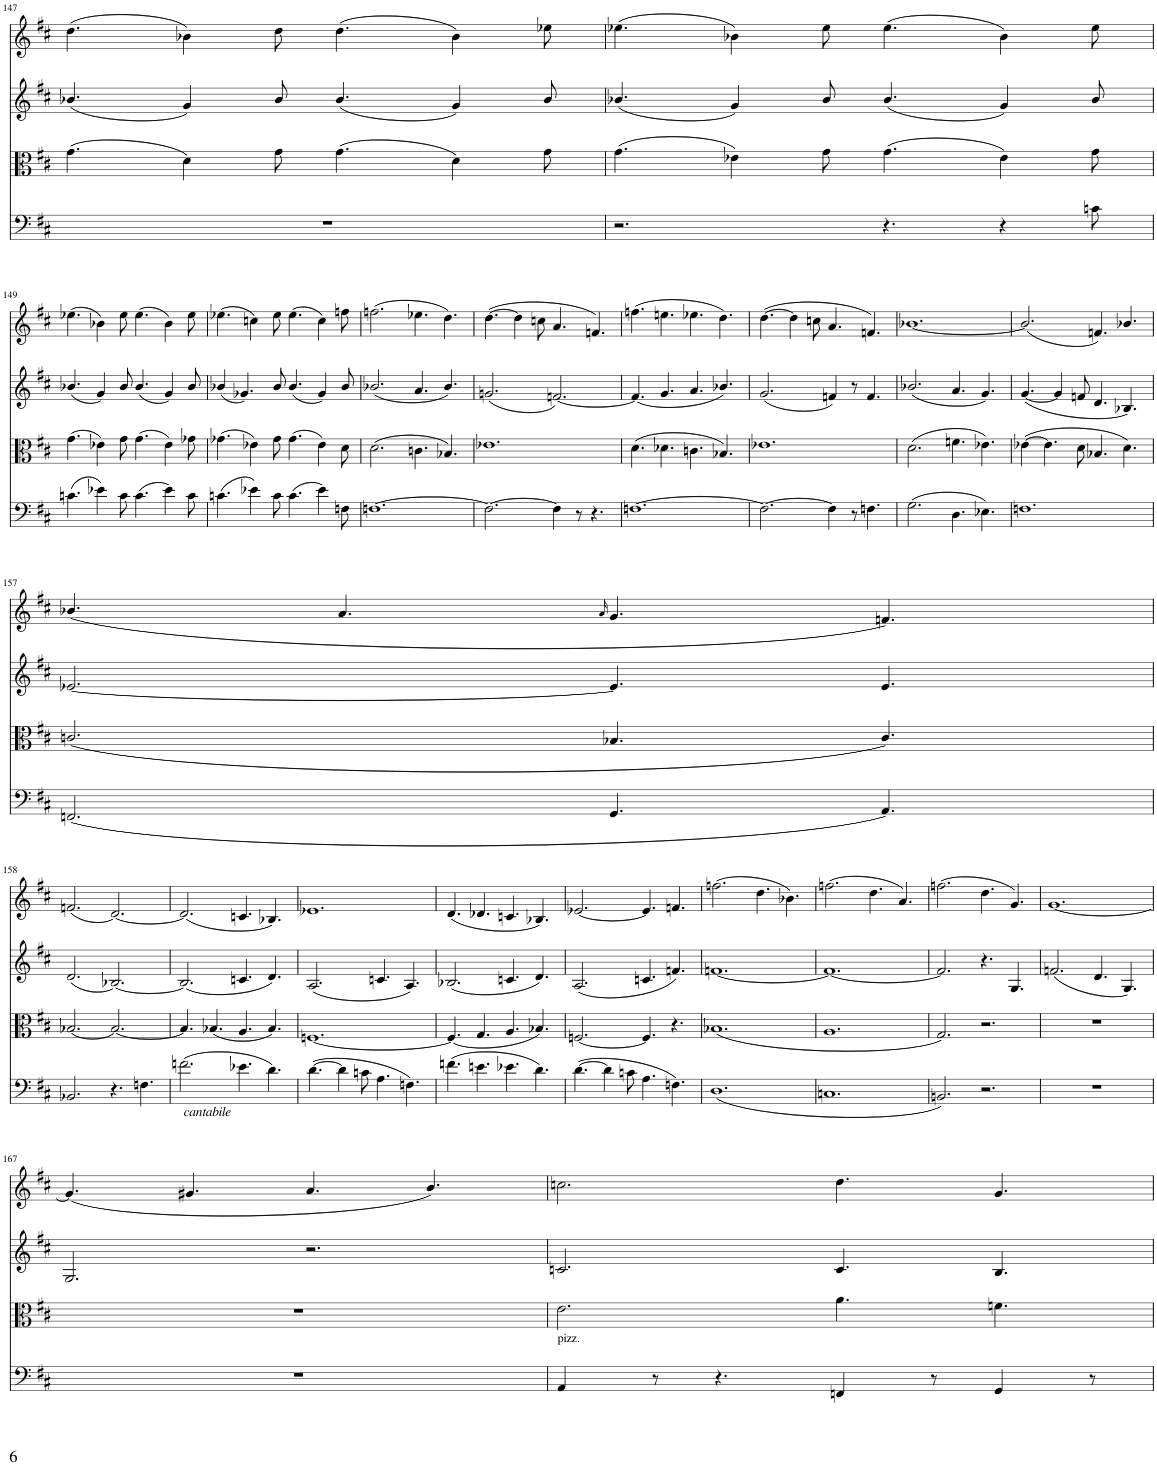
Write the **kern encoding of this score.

**kern	**kern	**kern	**kern
*part4	*part3	*part2	*part1
*staff4	*staff3	*staff2	*staff1
*I"Piano	*I"Piano	*I"Piano	*I"Piano
*I'Pno	*I'Pno	*I'Pno	*I'Pno
!!LO:PB:g=z
*clefF4	*clefC3	*clefG2	*clefG2
*k[f#c#]	*k[f#c#]	*k[f#c#]	*k[f#c#]
*M12/8	*M12/8	*M12/8	*M12/8
=147	=147	=147	=147
1.r	(4.g\	(4.b-X/	(4.dd\
.	4d\)	4g/)	4b-X\)
.	8g\	8b-/	8dd\
.	(4.g\	(4.b-/	(4.dd\
.	4d\)	4g/)	4b-\)
.	8g\	8b-/	8ee-X\
=148	=148	=148	=148
2.r	(4.g\	(4.b-X/	(4.ee-X\
.	4e-X\)	4g/)	4b-X\)
.	8g\	8b-/	8ee-\
4.r	(4.g\	(4.b-/	(4.ee-\
4r	4e-\)	4g/)	4b-\)
8cn\	8g\	8b-/	8ee-\
!!LO:LB:g=z
=149	=149	=149	=149
(4.cn\	(4.g\	(4.b-X/	(4.ee-X\
4e-X\)	4e-X\)	4g/)	4b-X\)
8c\	8g\	8b-/	8ee-\
(4.c\	(4.g\	(4.b-/	(4.ee-\
4e-\)	4e-\)	4g/)	4b-\)
8c\	8g-X\	8b-/	8ee-\
=150	=150	=150	=150
(4.cn\	(4.g-X\	(4b-X/	(4.ee-X\
.	.	4.g-X/)	.
4e-X\)	4e-X\)	.	4ccn\)
8c\	8g-\	8b-/	8ee-\
(4.c\	(4.g-\	(4.b-/	(4.ee-\
4e-\)	4e-\)	4g-/)	4cc\)
8Fn\	8d\	8b-/	8ffn\
=151	=151	=151	=151
[1.Fn	(2.d\	(2.b-X/	(2.ffn\
.	4.cn\	4.a/	4.ee-X\
.	4.B-X/)	4.b-/)	4.dd\)
=152	=152	=152	=152
2.F\_	1.e-X	(2.gn/	([4.dd\
.	.	.	4dd\]
.	.	.	8ccn\
4F\]	.	[2.fn/)	4.a/
8r	.	.	.
4.r	.	.	4.fn/)
=153	=153	=153	=153
[1.Fn	(4.d\	(4.f/]	(4.ffn\
.	4.d-X\	4.g/	4.een\
.	4.cn\	4.a/	4.ee-X\
.	4.B-X/)	4.b-X/)	4.dd\)
=154	=154	=154	=154
2.F\_	1.e-X	(2.g/	([4.dd\
.	.	.	4dd\]
.	.	.	8ccn\
4F\]	.	4fn/)	4.a/
8r	.	8r	.
4.Fn\	.	4.f/	4.fn/)
=155	=155	=155	=155
(2.G\	(2.d\	(2.b-X/	[1.b-X
4.D\	4.fn\	4.a/	.
4.E-X\)	4.e-X\)	4.g/)	.
=156	=156	=156	=156
1.Fn	([4e-X\	([4.g/	(2.b-/]
.	4.e-\]	.	.
.	.	4g/]	.
.	8d\	8fn/	.
.	4.B-X/	4.d/	4.fn/)
.	4.d\)	4.B-X/)	4.b-X/
!!LO:LB:g=z
=157	=157	=157	=157
(2.FFn/	(2.cn/	[2.e-X/	(4.b-X/
.	.	.	4.a/
.	.	.	16qa/
4.GG/	4.B-X/	4.e-/]	4.g/
4.AA/)	4.c/)	4.e-/	4.fn/)
!!LO:LB:g=z
=158	=158	=158	=158
2.BB-X/	[2.B-X/	(2.d/	(2.fn/
4.r	2.B-/_	[2.B-X/)	[2.d/)
4.Fn\	.	.	.
=159	=159	=159	=159
!LO:TX:b:i:t=cantabile	!	!	!
(2.fn\	4.B-/]	(2.B-/]	(2.d/]
.	(4.B-X/	.	.
4.e-X\	4.A/	4.cn/	4.cn/
4.d\)	4.B-/)	4.d/)	4.B-X/)
=160	=160	=160	=160
([4.d\	[1.Fn	(2.A/	1.e-X
4d\]	.	.	.
8cn\	.	.	.
4.A\	.	4.cn/	.
4.Fn\)	.	4.A/)	.
=161	=161	=161	=161
(4.fn\	(4.F/]	(2.B-X/	(4.d/
4.en\	4.G/	.	4.d-X/
4.e-X\	4.A/	4.cn/	4.cn/
4.d\)	4.B-X/)	4.d/)	4.B-X/)
=162	=162	=162	=162
([4.d\	[2.Fn/	(2.A/	[2.e-X/
4d\]	.	.	.
8cn\	.	.	.
4.A\	4.F/]	4.cn/	4.e-/]
4.Fn\)	4.r	4.fn/)	4.fn/
=163	=163	=163	=163
(1.D	(1.B-X	[1.fn	(2.ffn\
.	.	.	4.dd\
.	.	.	4.b-X\)
=164	=164	=164	=164
1.Cn	1.A	1.f_	(2.ffn\
.	.	.	4.dd\
.	.	.	4.a/)
=165	=165	=165	=165
2.BBn/)	2.G/)	2.f/]	(2.ffn\
2.r	2.r	4.r	4.dd\
.	.	4.G/	4.g/)
=166	=166	=166	=166
1.r	1.r	(2.fn/	[1.g
.	.	4.d/	.
.	.	4.G/)	.
!!LO:LB:g=z
=167	=167	=167	=167
1.r	1.r	2.G/	(4.g/]
.	.	.	4.g#X/
.	.	2.r	4.a/
.	.	.	4.b/)
=168	=168	=168	=168
!LO:TX:a:t=pizz.	!	!	!
4AA/	2.e\	2.cn/	2.ccn\
8r	.	.	.
4.r	.	.	.
4FFn/	4.a\	4.c/	4.dd\
8r	.	.	.
4GG/	4.fn\	4.B/	4.g/
8r	.	.	.
=	=	=	=
*-	*-	*-	*-
